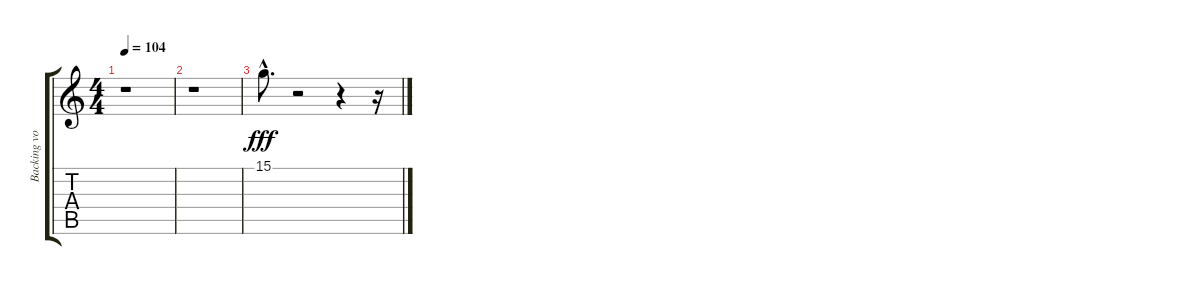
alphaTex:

\track ("Backing vocal + Beep!" "Backing vo") {instrument voiceoohs}
\staff {score tabs}
\tuning (E4 B3 G3 D3 A2 E2) {hide}
\ts (4 4)
\tempo 104
\clef g2
\ks c
r.1{dy fff} |
r.1 |
15.1{hac}.8{d} r.2 r.4 r.16
